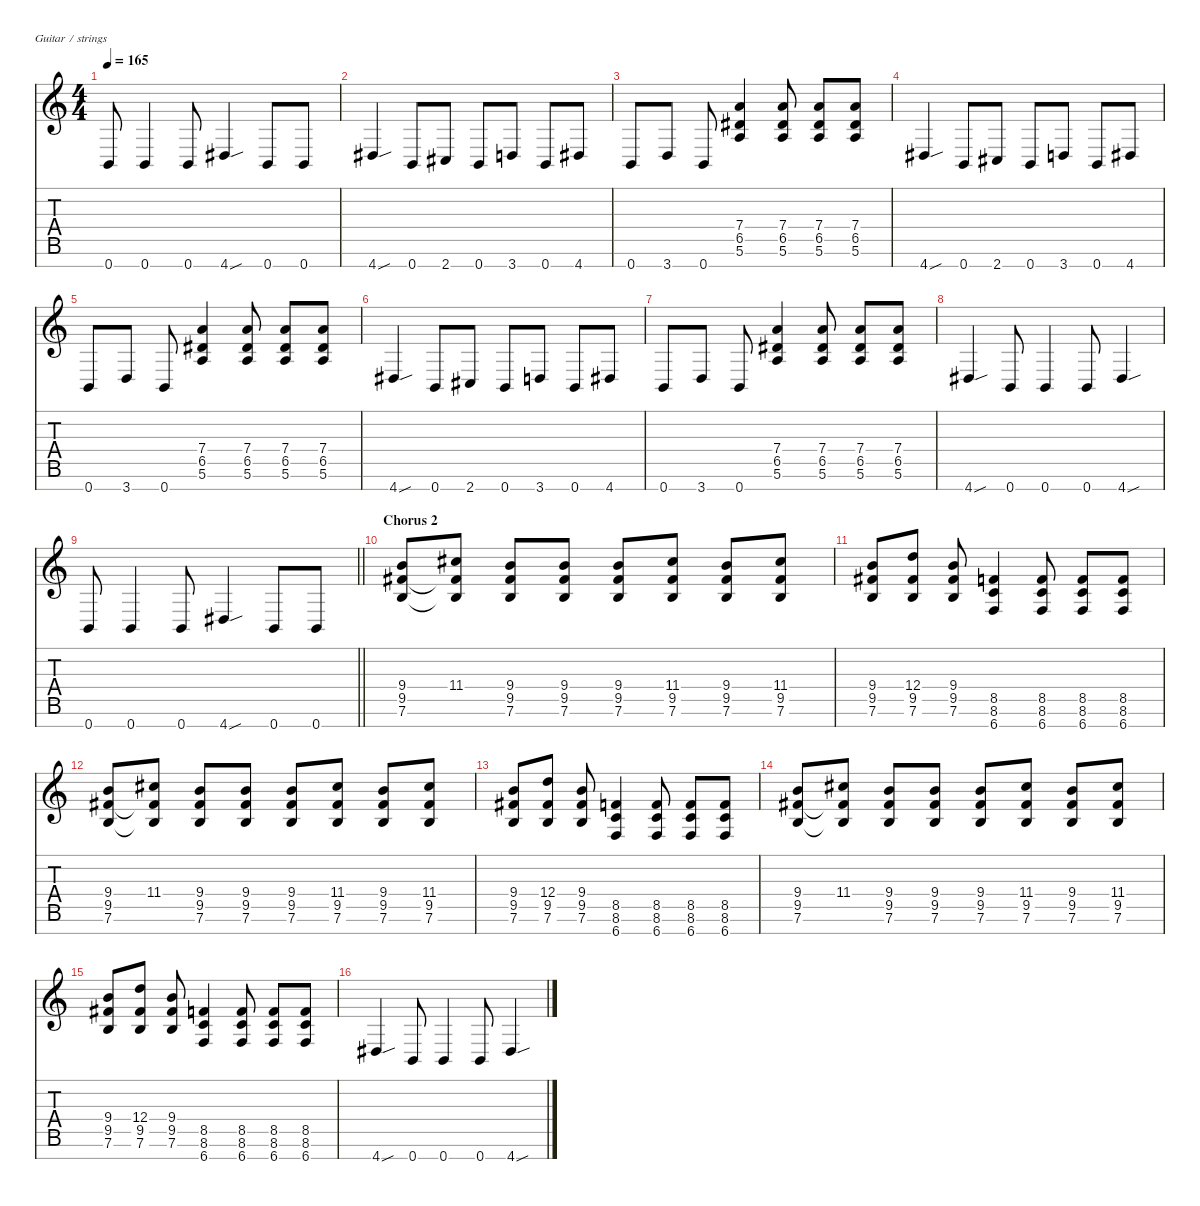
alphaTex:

\defaultSystemsLayout 4
\hideDynamics
\bracketExtendMode nobrackets
\singleTrackTrackNamePolicy hidden
\multiTrackTrackNamePolicy hidden
\firstSystemTrackNameMode fullname
\firstSystemTrackNameOrientation horizontal
\otherSystemsTrackNameOrientation horizontal
\track ("Guitar 2" "dist.guit.") {instrument distortionguitar}
\staff {score tabs}
\tuning (E4 B3 G3 D3 A2 E2 B1)
\ts (4 4)
\tempo 165
\clef g2
\ks c
0.7.8{dy f beam Up} 0.7.4{beam Up} 0.7.8{beam Up} 4.7{sou acc #}.4{beam Up} 0.7.8{beam Up} 0.7.8{beam Up} |
4.7{sou acc #}.4{beam Up} 0.7.8{beam Up} 2.7{acc #}.8{beam Up} 0.7.8{beam Up} 3.7.8{beam Up} 0.7.8{beam Up} 4.7{acc #}.8{beam Up} |
0.7.8{beam Up} 3.7.8{beam Up} 0.7.8{beam Up} (7.4 6.5{acc #} 5.6).4{beam Up} (7.4 6.5{acc #} 5.6).8{beam Up} (7.4 6.5{acc #} 5.6).8{beam Up} (7.4 6.5{acc #} 5.6).8{beam Up} |
4.7{sou acc #}.4{beam Up} 0.7.8{beam Up} 2.7{acc #}.8{beam Up} 0.7.8{beam Up} 3.7.8{beam Up} 0.7.8{beam Up} 4.7{acc #}.8{beam Up} |
0.7.8{beam Up} 3.7.8{beam Up} 0.7.8{beam Up} (7.4 6.5{acc #} 5.6).4{beam Up} (7.4 6.5{acc #} 5.6).8{beam Up} (7.4 6.5{acc #} 5.6).8{beam Up} (7.4 6.5{acc #} 5.6).8{beam Up} |
4.7{sou acc #}.4{beam Up} 0.7.8{beam Up} 2.7{acc #}.8{beam Up} 0.7.8{beam Up} 3.7.8{beam Up} 0.7.8{beam Up} 4.7{acc #}.8{beam Up} |
0.7.8{beam Up} 3.7.8{beam Up} 0.7.8{beam Up} (7.4 6.5{acc #} 5.6).4{beam Up} (7.4 6.5{acc #} 5.6).8{beam Up} (7.4 6.5{acc #} 5.6).8{beam Up} (7.4 6.5{acc #} 5.6).8{beam Up} |
4.7{sou acc #}.4{beam Up} 0.7.8{beam Up} 0.7.4{beam Up} 0.7.8{beam Up} 4.7{sou acc #}.4{beam Up} |
\barLineRight lightlight
0.7.8{beam Up} 0.7.4{beam Up} 0.7.8{beam Up} 4.7{sou acc #}.4{beam Up} 0.7.8{beam Up} 0.7.8{beam Up} |
\section ("" "Chorus 2")
(9.4 9.5{acc #} 7.6).8{beam Up} (11.4{acc #} 9.5{t acc #} 7.6{t}).8{beam Up} (9.4 9.5{acc #} 7.6).8{beam Up} (9.4 9.5{acc #} 7.6).8{beam Up} (9.4 9.5{acc #} 7.6).8{beam Up} (11.4{acc #} 9.5{acc #} 7.6).8{beam Up} (9.4 9.5{acc #} 7.6).8{beam Up} (11.4{acc #} 9.5{acc #} 7.6).8{beam Up} |
(9.4 9.5{acc #} 7.6).8{beam Up} (12.4 9.5{acc #} 7.6).8{beam Up} (9.4 9.5{acc #} 7.6).8{beam Up} (8.5 8.6 6.7).4{beam Up} (8.5 8.6 6.7).8{beam Up} (8.5 8.6 6.7).8{beam Up} (8.5 8.6 6.7).8{beam Up} |
(9.4 9.5{acc #} 7.6).8{beam Up} (11.4{acc #} 9.5{t acc #} 7.6{t}).8{beam Up} (9.4 9.5{acc #} 7.6).8{beam Up} (9.4 9.5{acc #} 7.6).8{beam Up} (9.4 9.5{acc #} 7.6).8{beam Up} (11.4{acc #} 9.5{acc #} 7.6).8{beam Up} (9.4 9.5{acc #} 7.6).8{beam Up} (11.4{acc #} 9.5{acc #} 7.6).8{beam Up} |
(9.4 9.5{acc #} 7.6).8{beam Up} (12.4 9.5{acc #} 7.6).8{beam Up} (9.4 9.5{acc #} 7.6).8{beam Up} (8.5 8.6 6.7).4{beam Up} (8.5 8.6 6.7).8{beam Up} (8.5 8.6 6.7).8{beam Up} (8.5 8.6 6.7).8{beam Up} |
(9.4 9.5{acc #} 7.6).8{beam Up} (11.4{acc #} 9.5{t acc #} 7.6{t}).8{beam Up} (9.4 9.5{acc #} 7.6).8{beam Up} (9.4 9.5{acc #} 7.6).8{beam Up} (9.4 9.5{acc #} 7.6).8{beam Up} (11.4{acc #} 9.5{acc #} 7.6).8{beam Up} (9.4 9.5{acc #} 7.6).8{beam Up} (11.4{acc #} 9.5{acc #} 7.6).8{beam Up} |
(9.4 9.5{acc #} 7.6).8{beam Up} (12.4 9.5{acc #} 7.6).8{beam Up} (9.4 9.5{acc #} 7.6).8{beam Up} (8.5 8.6 6.7).4{beam Up} (8.5 8.6 6.7).8{beam Up} (8.5 8.6 6.7).8{beam Up} (8.5 8.6 6.7).8{beam Up} |
4.7{sou acc #}.4{beam Up} 0.7.8{beam Up} 0.7.4{beam Up} 0.7.8{beam Up} 4.7{sou acc #}.4{beam Up}
